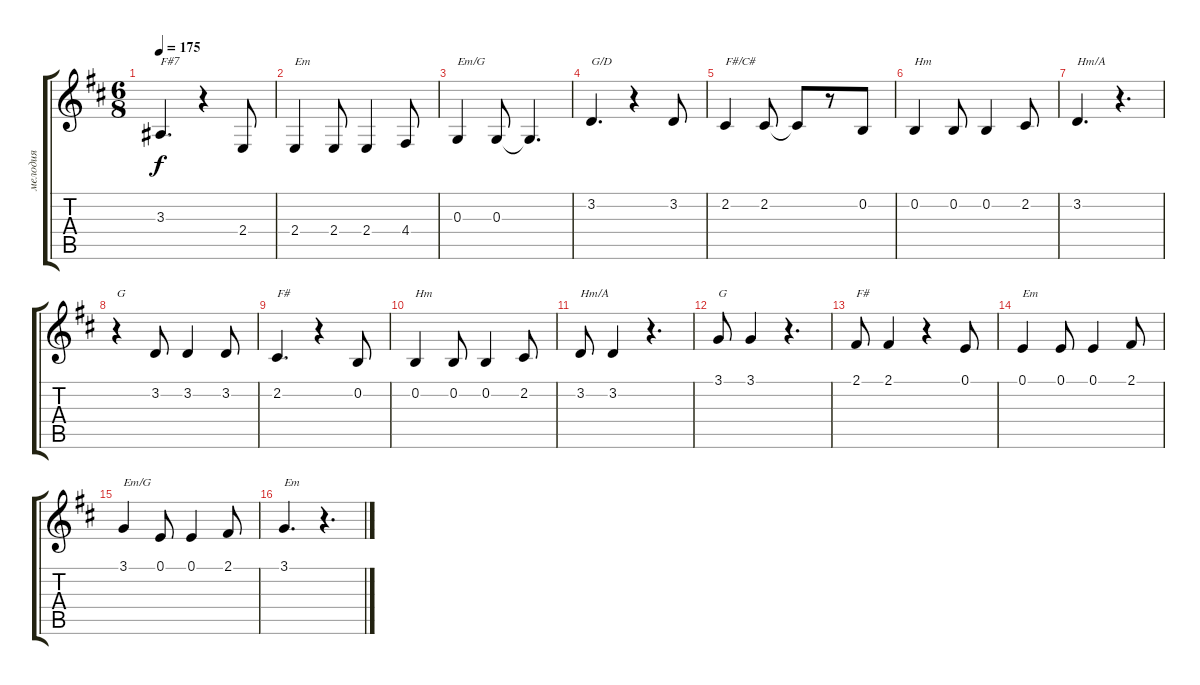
\track ("мелодия" "мелодия") {instrument accordion}
\staff {score tabs}
\tuning (E4 B3 G3 D3 A2 E2) {hide}
\ts (6 8)
\tempo 175
\clef g2
\ks bminor
3.3.4{d txt "F#7" dy f} r.4 2.4.8 |
2.4.4{txt "Em"} 2.4.8 2.4.4 4.4.8 |
0.3.4{txt "Em/G"} 0.3.8 0.3{t}.4{d} |
3.2.4{d txt "G/D"} r.4 3.2.8 |
2.2.4{txt "F#/C#"} 2.2.8 2.2{t}.8 r.8 0.2.8 |
0.2.4{txt "Hm"} 0.2.8 0.2.4 2.2.8 |
3.2.4{d txt "Hm/A"} r.4{d} |
r.4{txt "G"} 3.2.8 3.2.4 3.2.8 |
2.2.4{d txt "F#"} r.4 0.2.8 |
0.2.4{txt "Hm"} 0.2.8 0.2.4 2.2.8 |
3.2.8{txt "Hm/A"} 3.2.4 r.4{d} |
3.1.8{txt "G"} 3.1.4 r.4{d} |
2.1.8{txt "F#"} 2.1.4 r.4 0.1.8 |
0.1.4{txt "Em"} 0.1.8 0.1.4 2.1.8 |
3.1.4{txt "Em/G"} 0.1.8 0.1.4 2.1.8 |
3.1.4{d txt "Em"} r.4{d}
